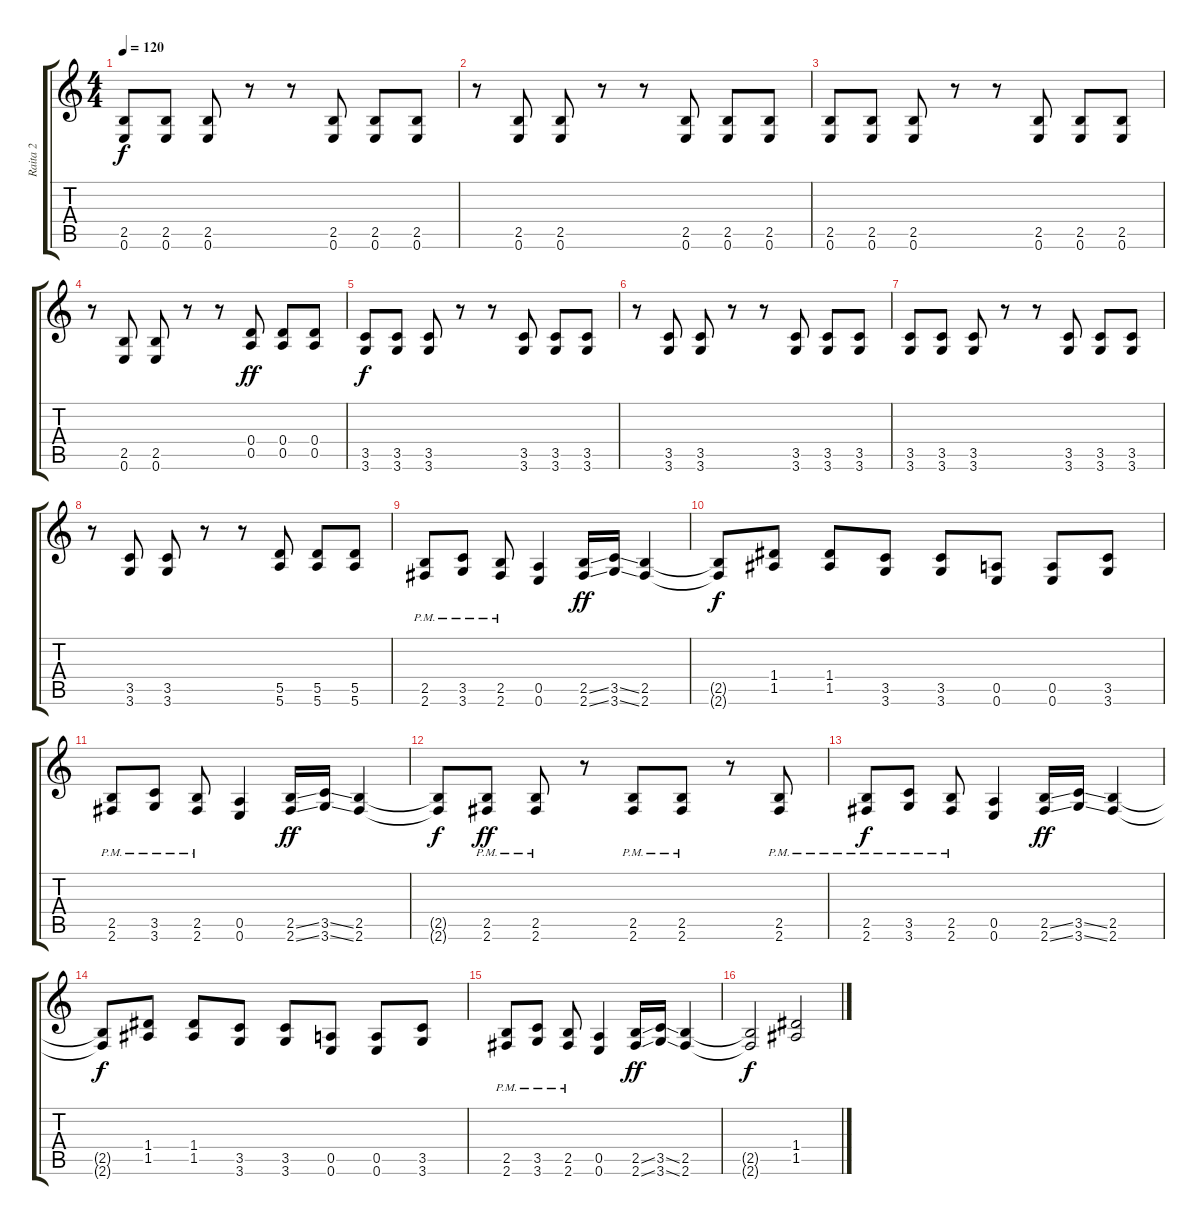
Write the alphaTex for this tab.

\track ("Raita 2" "Raita 2") {instrument distortionguitar}
\staff {score tabs}
\tuning (E4 B3 G3 D3 A2 E2) {hide}
\ts (4 4)
\tempo 120
\clef g2
\ks c
(2.5 0.6).8{dy f} (2.5 0.6).8 (2.5 0.6).8 r.8 r.8 (2.5 0.6).8 (2.5 0.6).8 (2.5 0.6).8 |
r.8 (2.5 0.6).8 (2.5 0.6).8 r.8 r.8 (2.5 0.6).8 (2.5 0.6).8 (2.5 0.6).8 |
(2.5 0.6).8 (2.5 0.6).8 (2.5 0.6).8 r.8 r.8 (2.5 0.6).8 (2.5 0.6).8 (2.5 0.6).8 |
r.8 (2.5 0.6).8 (2.5 0.6).8 r.8 r.8 (0.4 0.5).8{dy ff} (0.4 0.5).8 (0.4 0.5).8 |
(3.5 3.6).8{dy f} (3.5 3.6).8 (3.5 3.6).8 r.8 r.8 (3.5 3.6).8 (3.5 3.6).8 (3.5 3.6).8 |
r.8 (3.5 3.6).8 (3.5 3.6).8 r.8 r.8 (3.5 3.6).8 (3.5 3.6).8 (3.5 3.6).8 |
(3.5 3.6).8 (3.5 3.6).8 (3.5 3.6).8 r.8 r.8 (3.5 3.6).8 (3.5 3.6).8 (3.5 3.6).8 |
r.8 (3.5 3.6).8 (3.5 3.6).8 r.8 r.8 (5.5 5.6).8 (5.5 5.6).8 (5.5 5.6).8 |
(2.5{pm} 2.6{pm}).8 (3.5{pm} 3.6{pm}).8 (2.5{pm} 2.6{pm}).8 (0.5 0.6).4 (2.5{ss} 2.6{ss}).16{dy ff} (3.5{ss} 3.6{ss}).16 (2.5 2.6).4 |
(2.5{t} 2.6{t}).8{dy f} (1.4 1.5).8 (1.4 1.5).8 (3.5 3.6).8 (3.5 3.6).8 (0.5 0.6).8 (0.5 0.6).8 (3.5 3.6).8 |
(2.5{pm} 2.6{pm}).8 (3.5{pm} 3.6{pm}).8 (2.5{pm} 2.6{pm}).8 (0.5 0.6).4 (2.5{ss} 2.6{ss}).16{dy ff} (3.5{ss} 3.6{ss}).16 (2.5 2.6).4 |
(2.5{t} 2.6{t}).8{dy f} (2.5{pm} 2.6{pm}).8{dy ff} (2.5{pm} 2.6{pm}).8 r.8 (2.5{pm} 2.6{pm}).8 (2.5{pm} 2.6{pm}).8 r.8 (2.5{pm} 2.6{pm}).8 |
(2.5{pm} 2.6{pm}).8{dy f} (3.5{pm} 3.6{pm}).8 (2.5{pm} 2.6{pm}).8 (0.5 0.6).4 (2.5{ss} 2.6{ss}).16{dy ff} (3.5{ss} 3.6{ss}).16 (2.5 2.6).4 |
(2.5{t} 2.6{t}).8{dy f} (1.4 1.5).8 (1.4 1.5).8 (3.5 3.6).8 (3.5 3.6).8 (0.5 0.6).8 (0.5 0.6).8 (3.5 3.6).8 |
(2.5{pm} 2.6{pm}).8 (3.5{pm} 3.6{pm}).8 (2.5{pm} 2.6{pm}).8 (0.5 0.6).4 (2.5{ss} 2.6{ss}).16{dy ff} (3.5{ss} 3.6{ss}).16 (2.5 2.6).4 |
(2.5{t} 2.6{t}).2{dy f} (1.4 1.5).2
